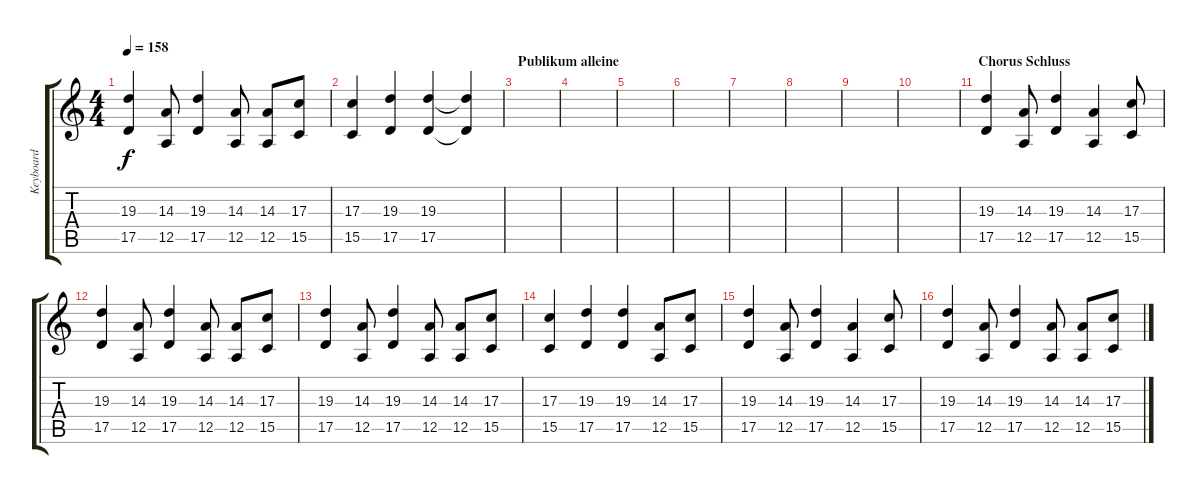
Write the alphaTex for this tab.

\track ("Keyboard" "Keyboard") {instrument orchestralharp}
\staff {score tabs}
\tuning (E4 B3 G3 D3 A2 D2) {hide}
\ts (4 4)
\tempo 158
\clef g2
\ks c
(19.3 17.5).4{dy f} (14.3 12.5).8 (19.3 17.5).4 (14.3 12.5).8 (14.3 12.5).8 (17.3 15.5).8 |
(17.3 15.5).4 (19.3 17.5).4 (19.3 17.5).4 (19.3{t} 17.5{t}).4 |
\section ("" "Publikum alleine")
|
|
|
|
|
|
|
|
\section ("" "Chorus Schluss")
(19.3 17.5).4 (14.3 12.5).8 (19.3 17.5).4 (14.3 12.5).4 (17.3 15.5).8 |
(19.3 17.5).4 (14.3 12.5).8 (19.3 17.5).4 (14.3 12.5).8 (14.3 12.5).8 (17.3 15.5).8 |
(19.3 17.5).4 (14.3 12.5).8 (19.3 17.5).4 (14.3 12.5).8 (14.3 12.5).8 (17.3 15.5).8 |
(17.3 15.5).4 (19.3 17.5).4 (19.3 17.5).4 (14.3 12.5).8 (17.3 15.5).8 |
(19.3 17.5).4 (14.3 12.5).8 (19.3 17.5).4 (14.3 12.5).4 (17.3 15.5).8 |
(19.3 17.5).4 (14.3 12.5).8 (19.3 17.5).4 (14.3 12.5).8 (14.3 12.5).8 (17.3 15.5).8
